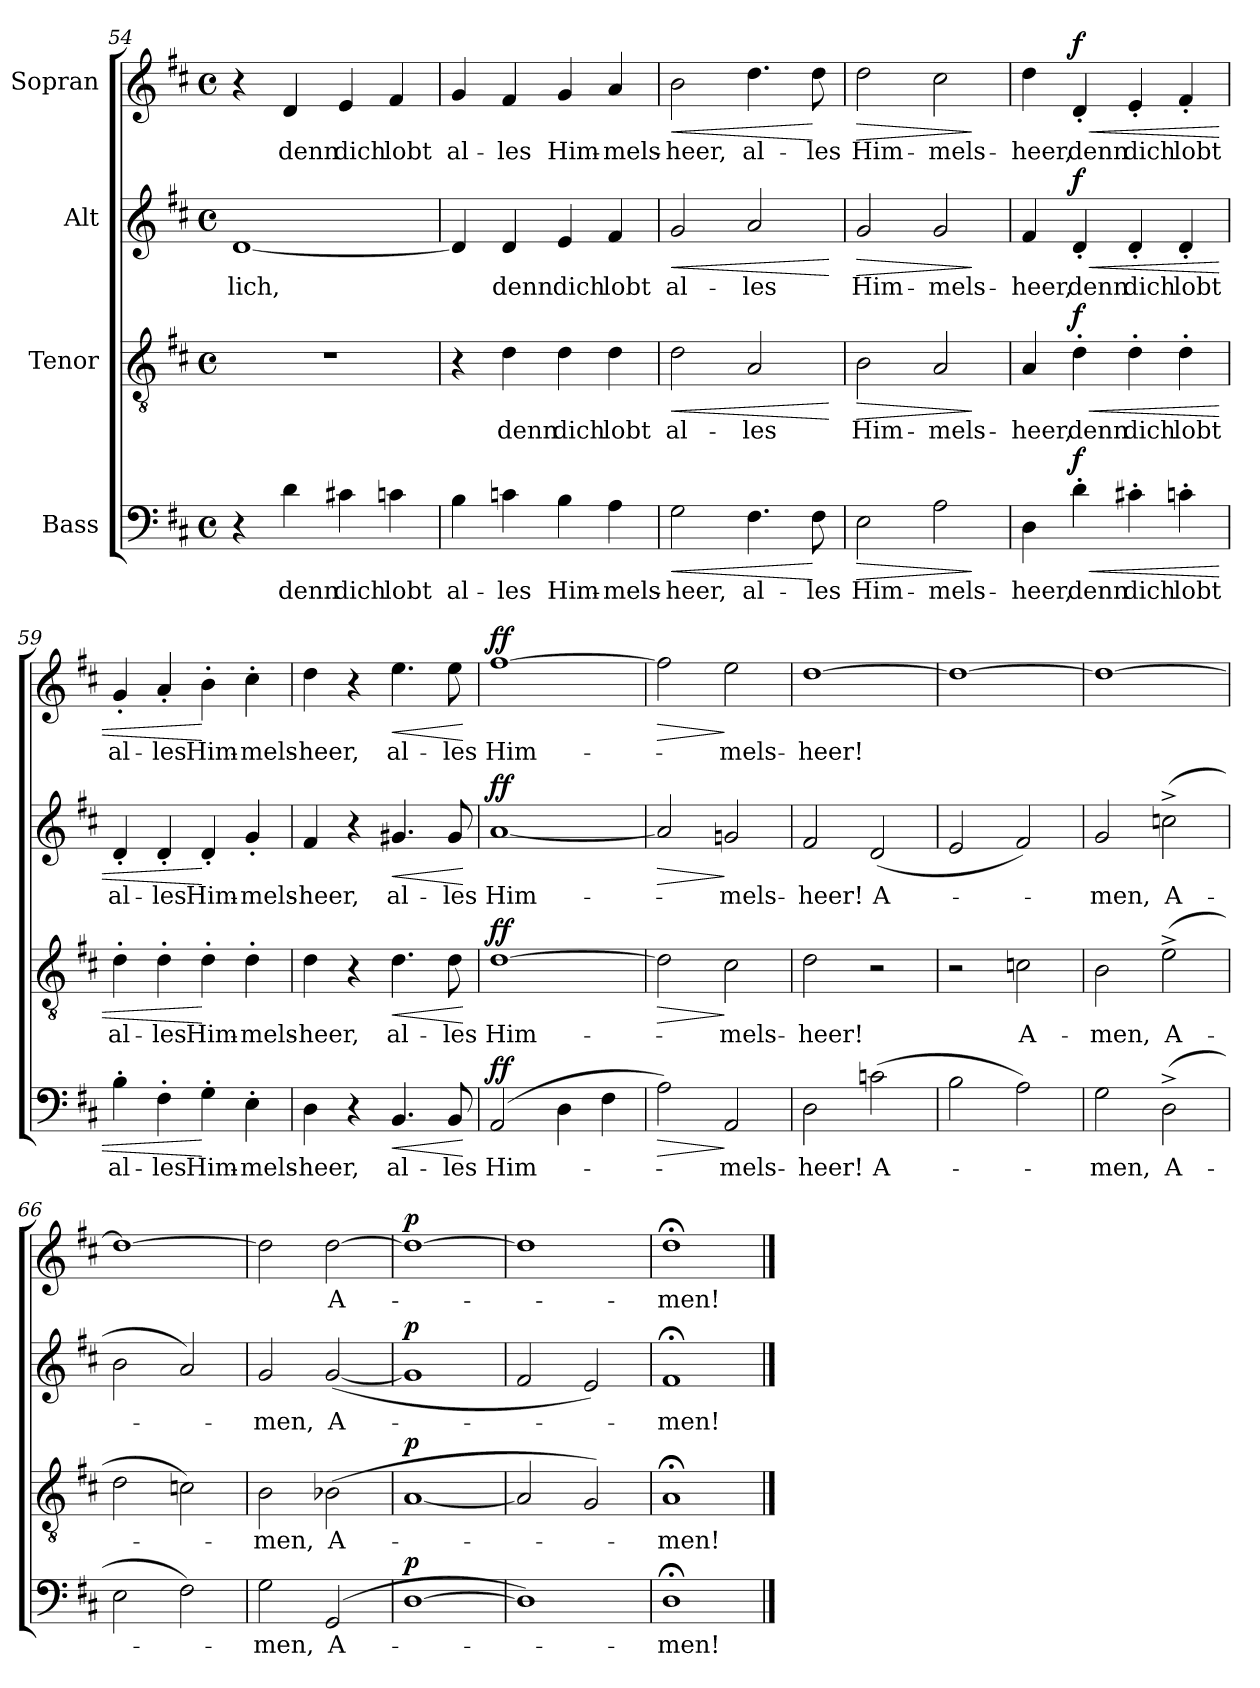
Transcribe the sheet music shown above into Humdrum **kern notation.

**kern	**text	**dynam	**kern	**text	**dynam	**kern	**text	**dynam	**kern	**text	**dynam
*part4	*part4	*part4	*part3	*part3	*part3	*part2	*part2	*part2	*part1	*part1	*part1
*staff4	*staff4	*staff4	*staff3	*staff3	*staff3	*staff2	*staff2	*staff2	*staff1	*staff1	*staff1
*I"Bass	*	*	*I"Tenor	*	*	*I"Alt	*	*	*I"Sopran	*	*
*clefF4	*	*	*clefGv2	*	*	*clefG2	*	*	*clefG2	*	*
*k[f#c#]	*	*	*k[f#c#]	*	*	*k[f#c#]	*	*	*k[f#c#]	*	*
*M4/4	*	*	*M4/4	*	*	*M4/4	*	*	*M4/4	*	*
*met(c)	*	*	*met(c)	*	*	*met(c)	*	*	*met(c)	*	*
=54	=54	=54	=54	=54	=54	=54	=54	=54	=54	=54	=54
!	!	!	!	!	!	!	!LO:LY:b	!	!	!	!
4r	.	.	1r	.	.	[1d	-lich,	.	4r	.	.
!	!LO:LY:b	!	!	!	!	!	!	!	!	!LO:LY:b	!
4d\	denn	.	.	.	.	.	.	.	4d/	denn	.
!	!LO:LY:b	!	!	!	!	!	!	!	!	!LO:LY:b	!
4c#X\	dich	.	.	.	.	.	.	.	4e/	dich	.
!	!LO:LY:b	!	!	!	!	!	!	!	!	!LO:LY:b	!
4cn\	lobt	.	.	.	.	.	.	.	4f#/	lobt	.
=55	=55	=55	=55	=55	=55	=55	=55	=55	=55	=55	=55
!	!LO:LY:b	!	!	!	!	!	!	!	!	!LO:LY:b	!
4B\	al-	.	4r	.	.	4d/]	.	.	4g/	al-	.
!	!LO:LY:b	!	!	!LO:LY:b	!	!	!LO:LY:b	!	!	!LO:LY:b	!
4cn\	-les	.	4d\	denn	.	4d/	denn	.	4f#/	-les	.
!	!LO:LY:b	!	!	!LO:LY:b	!	!	!LO:LY:b	!	!	!LO:LY:b	!
4B\	Him-	.	4d\	dich	.	4e/	dich	.	4g/	Him-	.
!	!LO:LY:b	!	!	!LO:LY:b	!	!	!LO:LY:b	!	!	!LO:LY:b	!
4A\	-mels-	.	4d\	lobt	.	4f#/	lobt	.	4a/	-mels-	.
!!LO:LB:g=z
=56	=56	=56	=56	=56	=56	=56	=56	=56	=56	=56	=56
!	!LO:LY:b	!LO:HP:b	!	!LO:LY:b	!LO:HP:b	!	!LO:LY:b	!LO:HP:b	!	!LO:LY:b	!LO:HP:b
2G\	-heer,	<	2d\	al-	<	2g/	al-	<	2b\	-heer,	<
!	!LO:LY:b	!	!	!LO:LY:b	!	!	!LO:LY:b	!	!	!LO:LY:b	!
4.F#\	al-	.	2A/	-les	.	2a/	-les	.	4.dd\	al-	.
!	!LO:LY:b	!	!	!	!	!	!	!	!	!LO:LY:b	!
8F#\	-les	[	.	.	.	.	.	.	8dd\	-les	[
.	.	.	.	.	[	.	.	[	.	.	.
=57	=57	=57	=57	=57	=57	=57	=57	=57	=57	=57	=57
!	!LO:LY:b	!LO:HP:b	!	!LO:LY:b	!LO:HP:b	!	!LO:LY:b	!LO:HP:b	!	!LO:LY:b	!LO:HP:b
2E\	Him-	>	2B\	Him-	>	2g/	Him-	>	2dd\	Him-	>
!	!LO:LY:b	!	!	!LO:LY:b	!	!	!LO:LY:b	!	!	!LO:LY:b	!
2A\	-mels-	.	2A/	-mels-	.	2g/	-mels-	.	2cc#\	-mels-	.
.	.	]	.	.	]	.	.	]	.	.	]
=58	=58	=58	=58	=58	=58	=58	=58	=58	=58	=58	=58
!	!LO:LY:b	!	!	!LO:LY:b	!	!	!LO:LY:b	!	!	!LO:LY:b	!
4D\	-heer,	.	4A/	-heer,	.	4f#/	-heer,	.	4dd\	-heer,	.
!	!LO:LY:b	!LO:HP:b	!	!LO:LY:b	!LO:HP:b	!	!LO:LY:b	!LO:HP:b	!	!LO:LY:b	!LO:HP:b
!	!	!LO:DY:n=1:a	!	!	!LO:DY:n=1:a	!	!	!LO:DY:n=1:a	!	!	!LO:DY:n=1:a
4d'\	denn	< f	4d'\	denn	< f	4d'/	denn	< f	4d'/	denn	< f
!	!LO:LY:b	!	!	!LO:LY:b	!	!	!LO:LY:b	!	!	!LO:LY:b	!
4c#X'\	dich	.	4d'\	dich	.	4d'/	dich	.	4e'/	dich	.
!	!LO:LY:b	!	!	!LO:LY:b	!	!	!LO:LY:b	!	!	!LO:LY:b	!
4cn'\	lobt	.	4d'\	lobt	.	4d'/	lobt	.	4f#'/	lobt	.
=59	=59	=59	=59	=59	=59	=59	=59	=59	=59	=59	=59
!	!LO:LY:b	!	!	!LO:LY:b	!	!	!LO:LY:b	!	!	!LO:LY:b	!
4B'\	al-	.	4d'\	al-	.	4d'/	al-	.	4g'/	al-	.
!	!LO:LY:b	!	!	!LO:LY:b	!	!	!LO:LY:b	!	!	!LO:LY:b	!
4F#'\	-les	.	4d'\	-les	.	4d'/	-les	.	4a'/	-les	.
!	!LO:LY:b	!	!	!LO:LY:b	!	!	!LO:LY:b	!	!	!LO:LY:b	!
4G'\	Him-	[	4d'\	Him-	[	4d'/	Him-	[	4b'\	Him-	[
!	!LO:LY:b	!	!	!LO:LY:b	!	!	!LO:LY:b	!	!	!LO:LY:b	!
4E'\	-mels-	.	4d'\	-mels-	.	4g'/	-mels-	.	4cc#'\	-mels-	.
=60	=60	=60	=60	=60	=60	=60	=60	=60	=60	=60	=60
!	!LO:LY:b	!	!	!LO:LY:b	!	!	!LO:LY:b	!	!	!LO:LY:b	!
4D\	-heer,	.	4d\	-heer,	.	4f#/	-heer,	.	4dd\	-heer,	.
4r	.	.	4r	.	.	4r	.	.	4r	.	.
!	!LO:LY:b	!LO:HP:b	!	!LO:LY:b	!LO:HP:b	!	!LO:LY:b	!LO:HP:b	!	!LO:LY:b	!LO:HP:b
4.BB/	al-	<	4.d\	al-	<	4.g#X/	al-	<	4.ee\	al-	<
!	!LO:LY:b	!	!	!LO:LY:b	!	!	!LO:LY:b	!	!	!LO:LY:b	!
8BB/	-les	.	8d\	-les	.	8g#/	-les	.	8ee\	-les	.
.	.	[	.	.	[	.	.	[	.	.	[
!!LO:LB:g=z
=61	=61	=61	=61	=61	=61	=61	=61	=61	=61	=61	=61
!	!LO:LY:b	!LO:DY:a	!	!LO:LY:b	!LO:DY:a	!	!LO:LY:b	!LO:DY:a	!	!LO:LY:b	!LO:DY:a
(2AA/	Him-	ff	[1d	Him-	ff	[1a	Him-	ff	[1ff#	Him-	ff
4D\	.	.	.	.	.	.	.	.	.	.	.
4F#\	.	.	.	.	.	.	.	.	.	.	.
=62	=62	=62	=62	=62	=62	=62	=62	=62	=62	=62	=62
!	!	!LO:HP:b	!	!	!LO:HP:b	!	!	!LO:HP:b	!	!	!LO:HP:b
2A\)	.	>	2d\]	.	>	2a/]	.	>	2ff#\]	.	>
!	!LO:LY:b	!	!	!LO:LY:b	!	!	!LO:LY:b	!	!	!LO:LY:b	!
2AA/	-mels-	]	2c#\	-mels-	]	2gn/	-mels-	]	2ee\	-mels-	]
=63	=63	=63	=63	=63	=63	=63	=63	=63	=63	=63	=63
!	!LO:LY:b	!	!	!LO:LY:b	!	!	!LO:LY:b	!	!	!LO:LY:b	!
2D\	-heer!	.	2d\	-heer!	.	2f#/	-heer!	.	[1dd	-heer!	.
!	!LO:LY:b	!	!	!	!	!	!LO:LY:b	!	!	!	!
(2cn\	A-	.	2r	.	.	(2d/	A-	.	.	.	.
=64	=64	=64	=64	=64	=64	=64	=64	=64	=64	=64	=64
2B\	.	.	2r	.	.	2e/	.	.	1dd_	.	.
!	!	!	!	!LO:LY:b	!	!	!	!	!	!	!
2A\)	.	.	2cn\	A-	.	2f#/)	.	.	.	.	.
=65	=65	=65	=65	=65	=65	=65	=65	=65	=65	=65	=65
!	!LO:LY:b	!	!	!LO:LY:b	!	!	!LO:LY:b	!	!	!	!
2G\	-men,	.	2B\	-men,	.	2g/	-men,	.	1dd_	.	.
!	!LO:LY:b	!	!	!LO:LY:b	!	!	!LO:LY:b	!	!	!	!
(2D^\	A-	.	(2e^\	A-	.	(2ccn^\	A-	.	.	.	.
=66	=66	=66	=66	=66	=66	=66	=66	=66	=66	=66	=66
2E\	.	.	2d\	.	.	2b\	.	.	1dd_	.	.
2F#\)	.	.	2cn\)	.	.	2a/)	.	.	.	.	.
=67	=67	=67	=67	=67	=67	=67	=67	=67	=67	=67	=67
!	!LO:LY:b	!	!	!LO:LY:b	!	!	!LO:LY:b	!	!	!	!
2G\	-men,	.	2B\	-men,	.	2g/	-men,	.	2dd\]	.	.
!	!LO:LY:b	!	!	!LO:LY:b	!	!	!LO:LY:b	!	!	!LO:LY:b	!
(2GG/	A-	.	(2B-X\	A-	.	([2g/	A-	.	[2dd\	A-	.
=68	=68	=68	=68	=68	=68	=68	=68	=68	=68	=68	=68
!	!	!LO:DY:a	!	!	!LO:DY:a	!	!	!LO:DY:a	!	!	!LO:DY:a
[1D	.	p	[1A	.	p	1g]	.	p	1dd_	.	p
=69	=69	=69	=69	=69	=69	=69	=69	=69	=69	=69	=69
1D])	.	.	2A/]	.	.	2f#/	.	.	1dd]	.	.
.	.	.	2G/)	.	.	2e/)	.	.	.	.	.
=70	=70	=70	=70	=70	=70	=70	=70	=70	=70	=70	=70
!	!LO:LY:b	!	!	!LO:LY:b	!	!	!LO:LY:b	!	!	!LO:LY:b	!
1D;<	-men!	.	1A;<	-men!	.	1f#;<	-men!	.	1dd;<	-men!	.
==	==	==	==	==	==	==	==	==	==	==	==
*-	*-	*-	*-	*-	*-	*-	*-	*-	*-	*-	*-
